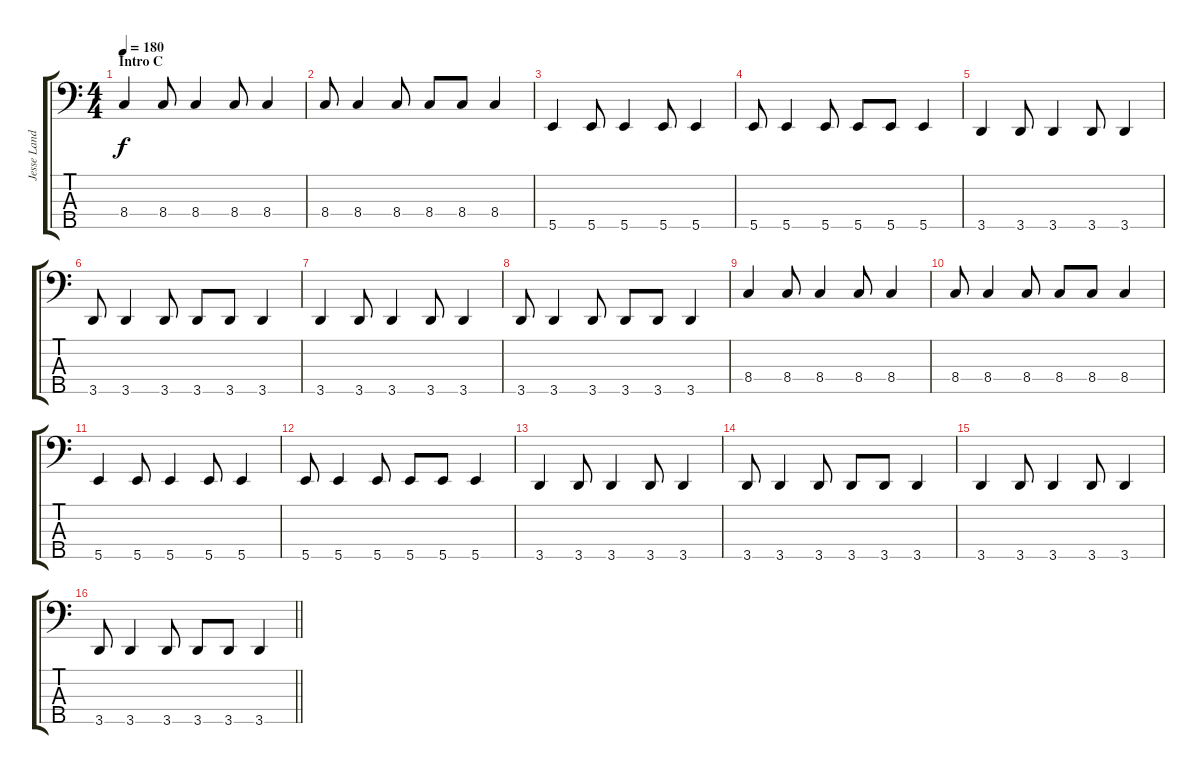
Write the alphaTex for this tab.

\track ("Jesse Landry (Bass)" "Jesse Land") {instrument electricbassfinger}
\staff {score tabs}
\tuning (G2 D2 A1 E1 B0) {hide}
\ts (4 4)
\section ("" "Intro C")
\tempo 180
\clef f4
\ks c
8.4.4{dy f} 8.4.8 8.4.4 8.4.8 8.4.4 |
8.4.8 8.4.4 8.4.8 8.4.8 8.4.8 8.4.4 |
5.5.4 5.5.8 5.5.4 5.5.8 5.5.4 |
5.5.8 5.5.4 5.5.8 5.5.8 5.5.8 5.5.4 |
3.5.4 3.5.8 3.5.4 3.5.8 3.5.4 |
3.5.8 3.5.4 3.5.8 3.5.8 3.5.8 3.5.4 |
3.5.4 3.5.8 3.5.4 3.5.8 3.5.4 |
3.5.8 3.5.4 3.5.8 3.5.8 3.5.8 3.5.4 |
8.4.4 8.4.8 8.4.4 8.4.8 8.4.4 |
8.4.8 8.4.4 8.4.8 8.4.8 8.4.8 8.4.4 |
5.5.4 5.5.8 5.5.4 5.5.8 5.5.4 |
5.5.8 5.5.4 5.5.8 5.5.8 5.5.8 5.5.4 |
3.5.4 3.5.8 3.5.4 3.5.8 3.5.4 |
3.5.8 3.5.4 3.5.8 3.5.8 3.5.8 3.5.4 |
3.5.4 3.5.8 3.5.4 3.5.8 3.5.4 |
\barLineRight lightlight
3.5.8 3.5.4 3.5.8 3.5.8 3.5.8 3.5.4
